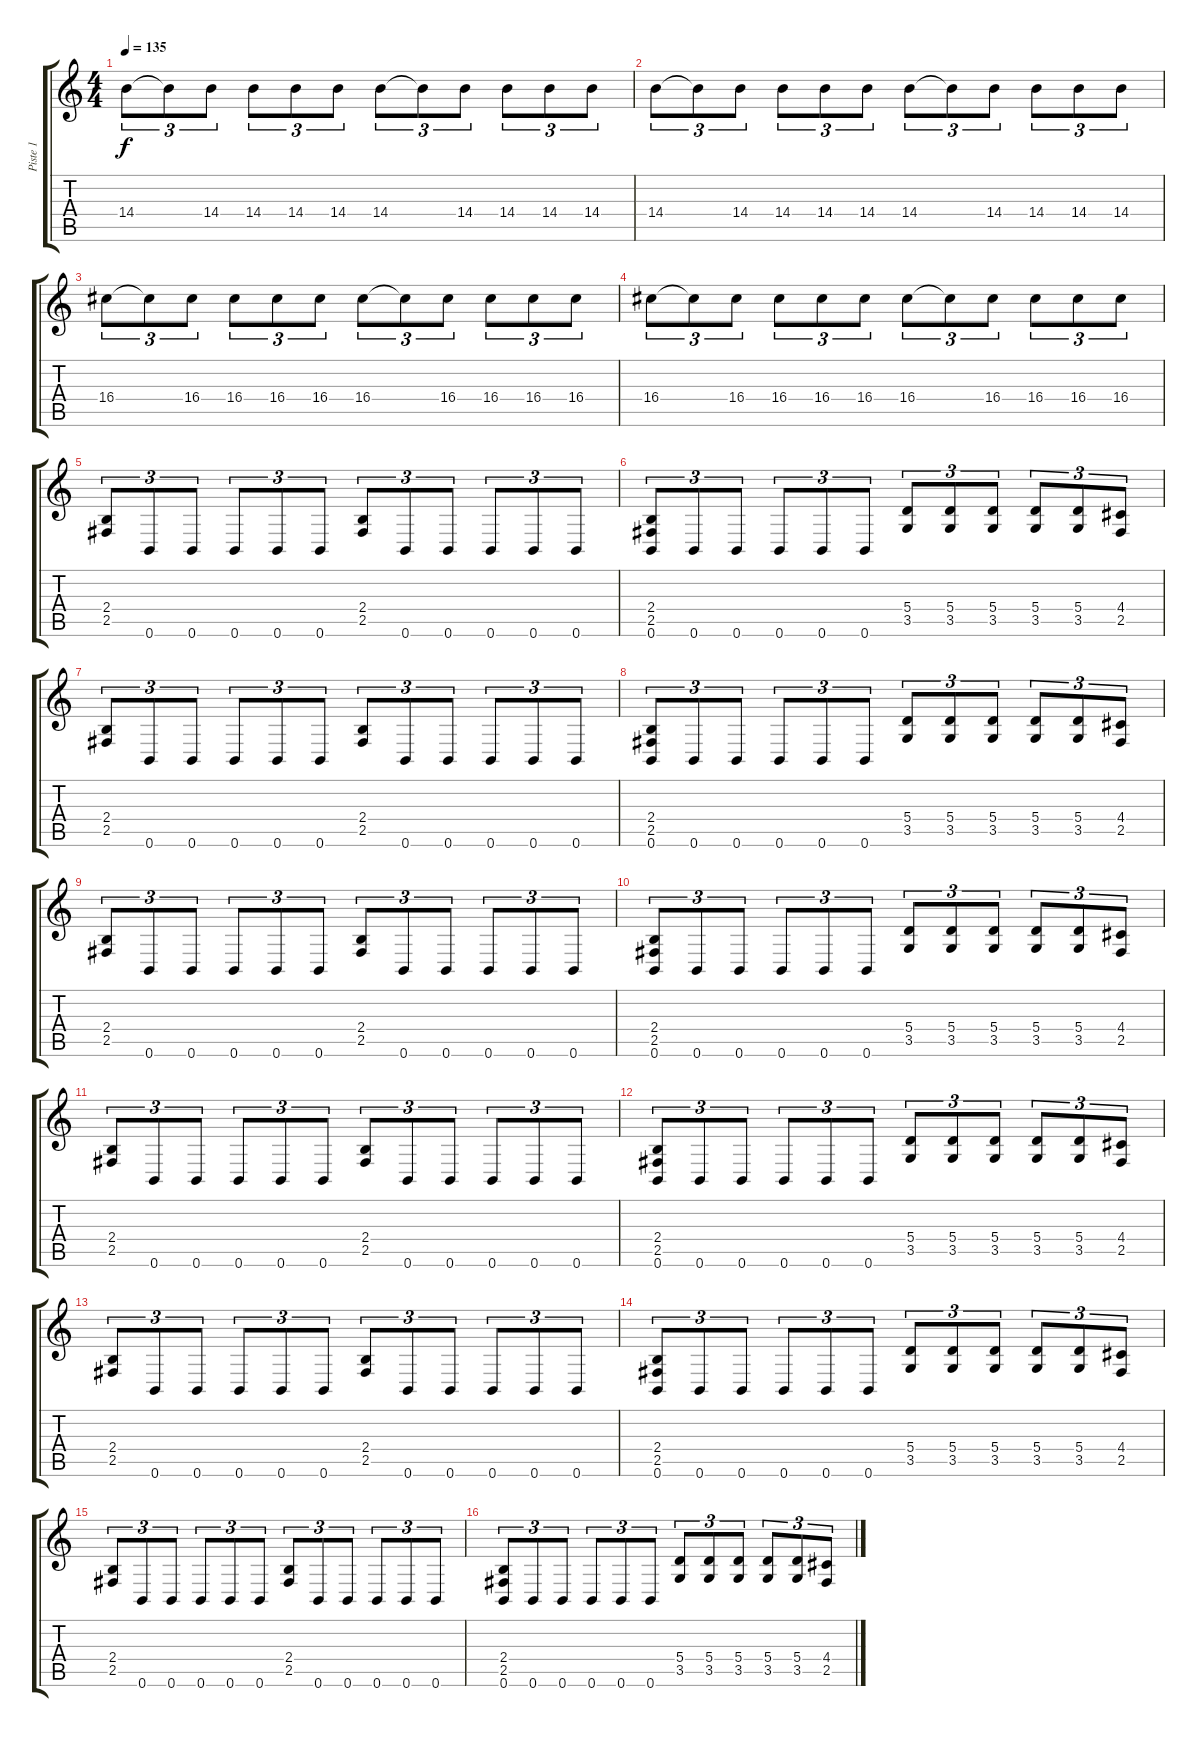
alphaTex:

\track ("Piste 1" "Piste 1") {instrument distortionguitar}
\staff {score tabs}
\tuning (B3 Gb3 D3 A2 E2 B1) {hide}
\ts (4 4)
\tempo 135
\clef g2
\ks c
14.4.8{tu (3 2) dy f} 14.4{t}.8{tu (3 2)} 14.4.8{tu (3 2)} 14.4.8{tu (3 2)} 14.4.8{tu (3 2)} 14.4.8{tu (3 2)} 14.4.8{tu (3 2)} 14.4{t}.8{tu (3 2)} 14.4.8{tu (3 2)} 14.4.8{tu (3 2)} 14.4.8{tu (3 2)} 14.4.8{tu (3 2)} |
14.4.8{tu (3 2)} 14.4{t}.8{tu (3 2)} 14.4.8{tu (3 2)} 14.4.8{tu (3 2)} 14.4.8{tu (3 2)} 14.4.8{tu (3 2)} 14.4.8{tu (3 2)} 14.4{t}.8{tu (3 2)} 14.4.8{tu (3 2)} 14.4.8{tu (3 2)} 14.4.8{tu (3 2)} 14.4.8{tu (3 2)} |
16.4.8{tu (3 2)} 16.4{t}.8{tu (3 2)} 16.4.8{tu (3 2)} 16.4.8{tu (3 2)} 16.4.8{tu (3 2)} 16.4.8{tu (3 2)} 16.4.8{tu (3 2)} 16.4{t}.8{tu (3 2)} 16.4.8{tu (3 2)} 16.4.8{tu (3 2)} 16.4.8{tu (3 2)} 16.4.8{tu (3 2)} |
16.4.8{tu (3 2)} 16.4{t}.8{tu (3 2)} 16.4.8{tu (3 2)} 16.4.8{tu (3 2)} 16.4.8{tu (3 2)} 16.4.8{tu (3 2)} 16.4.8{tu (3 2)} 16.4{t}.8{tu (3 2)} 16.4.8{tu (3 2)} 16.4.8{tu (3 2)} 16.4.8{tu (3 2)} 16.4.8{tu (3 2)} |
(2.4 2.5).8{tu (3 2)} 0.6.8{tu (3 2)} 0.6.8{tu (3 2)} 0.6.8{tu (3 2)} 0.6.8{tu (3 2)} 0.6.8{tu (3 2)} (2.4 2.5).8{tu (3 2)} 0.6.8{tu (3 2)} 0.6.8{tu (3 2)} 0.6.8{tu (3 2)} 0.6.8{tu (3 2)} 0.6.8{tu (3 2)} |
(2.4 2.5 0.6).8{tu (3 2)} 0.6.8{tu (3 2)} 0.6.8{tu (3 2)} 0.6.8{tu (3 2)} 0.6.8{tu (3 2)} 0.6.8{tu (3 2)} (5.4 3.5).8{tu (3 2)} (5.4 3.5).8{tu (3 2)} (5.4 3.5).8{tu (3 2)} (5.4 3.5).8{tu (3 2)} (5.4 3.5).8{tu (3 2)} (4.4 2.5).8{tu (3 2)} |
(2.4 2.5).8{tu (3 2)} 0.6.8{tu (3 2)} 0.6.8{tu (3 2)} 0.6.8{tu (3 2)} 0.6.8{tu (3 2)} 0.6.8{tu (3 2)} (2.4 2.5).8{tu (3 2)} 0.6.8{tu (3 2)} 0.6.8{tu (3 2)} 0.6.8{tu (3 2)} 0.6.8{tu (3 2)} 0.6.8{tu (3 2)} |
(2.4 2.5 0.6).8{tu (3 2)} 0.6.8{tu (3 2)} 0.6.8{tu (3 2)} 0.6.8{tu (3 2)} 0.6.8{tu (3 2)} 0.6.8{tu (3 2)} (5.4 3.5).8{tu (3 2)} (5.4 3.5).8{tu (3 2)} (5.4 3.5).8{tu (3 2)} (5.4 3.5).8{tu (3 2)} (5.4 3.5).8{tu (3 2)} (4.4 2.5).8{tu (3 2)} |
(2.4 2.5).8{tu (3 2)} 0.6.8{tu (3 2)} 0.6.8{tu (3 2)} 0.6.8{tu (3 2)} 0.6.8{tu (3 2)} 0.6.8{tu (3 2)} (2.4 2.5).8{tu (3 2)} 0.6.8{tu (3 2)} 0.6.8{tu (3 2)} 0.6.8{tu (3 2)} 0.6.8{tu (3 2)} 0.6.8{tu (3 2)} |
(2.4 2.5 0.6).8{tu (3 2)} 0.6.8{tu (3 2)} 0.6.8{tu (3 2)} 0.6.8{tu (3 2)} 0.6.8{tu (3 2)} 0.6.8{tu (3 2)} (5.4 3.5).8{tu (3 2)} (5.4 3.5).8{tu (3 2)} (5.4 3.5).8{tu (3 2)} (5.4 3.5).8{tu (3 2)} (5.4 3.5).8{tu (3 2)} (4.4 2.5).8{tu (3 2)} |
(2.4 2.5).8{tu (3 2)} 0.6.8{tu (3 2)} 0.6.8{tu (3 2)} 0.6.8{tu (3 2)} 0.6.8{tu (3 2)} 0.6.8{tu (3 2)} (2.4 2.5).8{tu (3 2)} 0.6.8{tu (3 2)} 0.6.8{tu (3 2)} 0.6.8{tu (3 2)} 0.6.8{tu (3 2)} 0.6.8{tu (3 2)} |
(2.4 2.5 0.6).8{tu (3 2)} 0.6.8{tu (3 2)} 0.6.8{tu (3 2)} 0.6.8{tu (3 2)} 0.6.8{tu (3 2)} 0.6.8{tu (3 2)} (5.4 3.5).8{tu (3 2)} (5.4 3.5).8{tu (3 2)} (5.4 3.5).8{tu (3 2)} (5.4 3.5).8{tu (3 2)} (5.4 3.5).8{tu (3 2)} (4.4 2.5).8{tu (3 2)} |
(2.4 2.5).8{tu (3 2)} 0.6.8{tu (3 2)} 0.6.8{tu (3 2)} 0.6.8{tu (3 2)} 0.6.8{tu (3 2)} 0.6.8{tu (3 2)} (2.4 2.5).8{tu (3 2)} 0.6.8{tu (3 2)} 0.6.8{tu (3 2)} 0.6.8{tu (3 2)} 0.6.8{tu (3 2)} 0.6.8{tu (3 2)} |
(2.4 2.5 0.6).8{tu (3 2)} 0.6.8{tu (3 2)} 0.6.8{tu (3 2)} 0.6.8{tu (3 2)} 0.6.8{tu (3 2)} 0.6.8{tu (3 2)} (5.4 3.5).8{tu (3 2)} (5.4 3.5).8{tu (3 2)} (5.4 3.5).8{tu (3 2)} (5.4 3.5).8{tu (3 2)} (5.4 3.5).8{tu (3 2)} (4.4 2.5).8{tu (3 2)} |
(2.4 2.5).8{tu (3 2)} 0.6.8{tu (3 2)} 0.6.8{tu (3 2)} 0.6.8{tu (3 2)} 0.6.8{tu (3 2)} 0.6.8{tu (3 2)} (2.4 2.5).8{tu (3 2)} 0.6.8{tu (3 2)} 0.6.8{tu (3 2)} 0.6.8{tu (3 2)} 0.6.8{tu (3 2)} 0.6.8{tu (3 2)} |
(2.4 2.5 0.6).8{tu (3 2)} 0.6.8{tu (3 2)} 0.6.8{tu (3 2)} 0.6.8{tu (3 2)} 0.6.8{tu (3 2)} 0.6.8{tu (3 2)} (5.4 3.5).8{tu (3 2)} (5.4 3.5).8{tu (3 2)} (5.4 3.5).8{tu (3 2)} (5.4 3.5).8{tu (3 2)} (5.4 3.5).8{tu (3 2)} (4.4 2.5).8{tu (3 2)}
